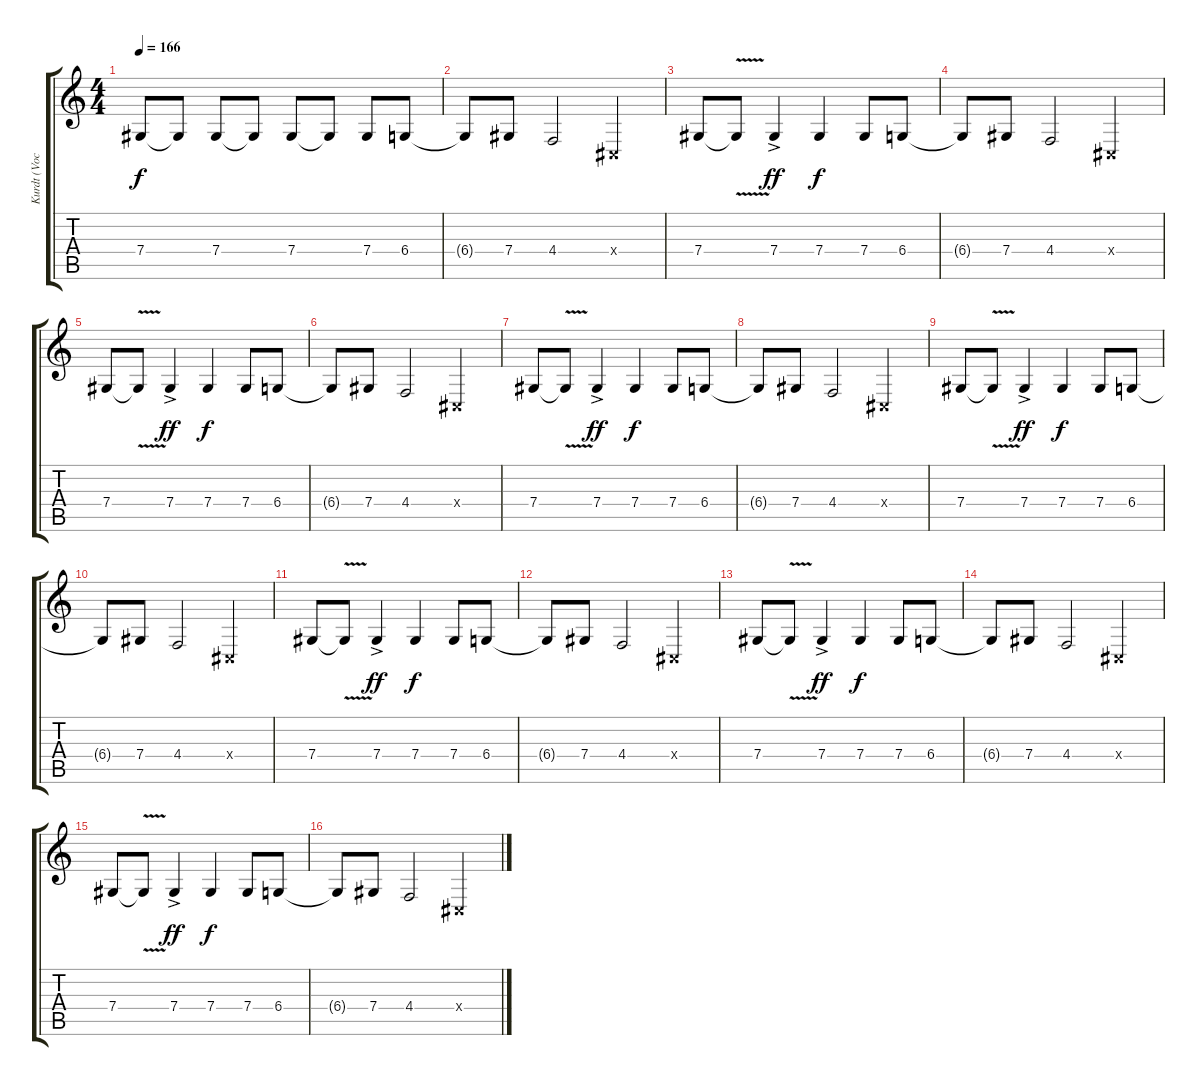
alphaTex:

\track ("Kurdt (Vocal)" "Kurdt (Voc") {instrument cello}
\staff {score tabs}
\tuning (Eb4 Bb3 Gb3 Db3 Ab2 Eb2) {hide}
\ts (4 4)
\tempo 166
\clef g2
\ks c
7.4.8{dy f} 7.4{t}.8 7.4.8 7.4{t}.8 7.4.8 7.4{t}.8 7.4.8 6.4.8 |
6.4{t}.8 7.4.8 4.4.2 0.4{x}.4 |
7.4.8 7.4{v t}.8 7.4{ac}.4{dy ff} 7.4.4{dy f} 7.4.8 6.4.8 |
6.4{t}.8 7.4.8 4.4.2 0.4{x}.4 |
7.4.8 7.4{v t}.8 7.4{ac}.4{dy ff} 7.4.4{dy f} 7.4.8 6.4.8 |
6.4{t}.8 7.4.8 4.4.2 0.4{x}.4 |
7.4.8 7.4{v t}.8 7.4{ac}.4{dy ff} 7.4.4{dy f} 7.4.8 6.4.8 |
6.4{t}.8 7.4.8 4.4.2 0.4{x}.4 |
7.4.8 7.4{v t}.8 7.4{ac}.4{dy ff} 7.4.4{dy f} 7.4.8 6.4.8 |
6.4{t}.8 7.4.8 4.4.2 0.4{x}.4 |
7.4.8 7.4{v t}.8 7.4{ac}.4{dy ff} 7.4.4{dy f} 7.4.8 6.4.8 |
6.4{t}.8 7.4.8 4.4.2 0.4{x}.4 |
7.4.8 7.4{v t}.8 7.4{ac}.4{dy ff} 7.4.4{dy f} 7.4.8 6.4.8 |
6.4{t}.8 7.4.8 4.4.2 0.4{x}.4 |
7.4.8 7.4{v t}.8 7.4{ac}.4{dy ff} 7.4.4{dy f} 7.4.8 6.4.8 |
6.4{t}.8 7.4.8 4.4.2 0.4{x}.4
